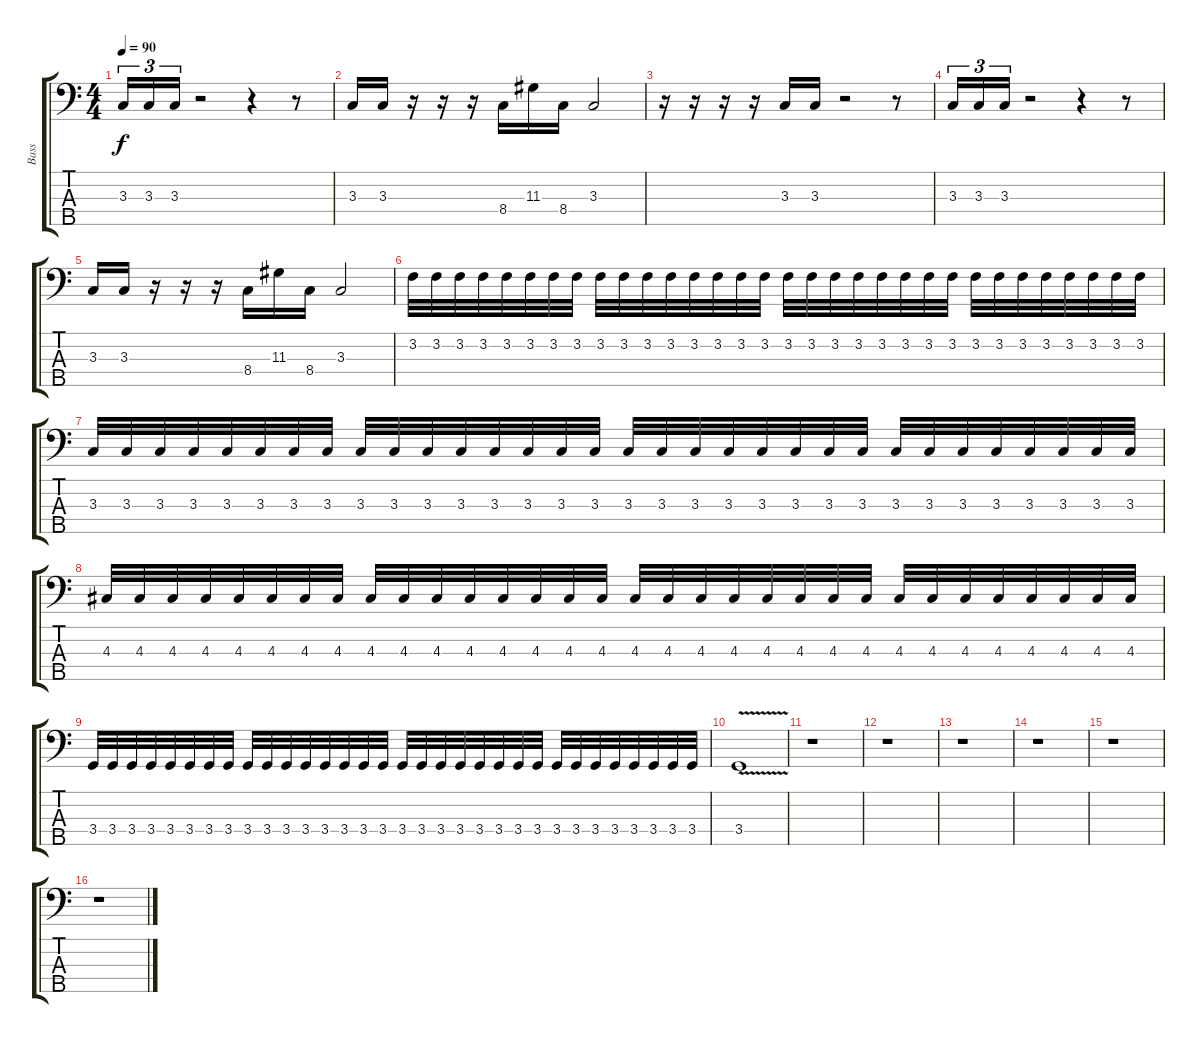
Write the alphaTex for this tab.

\track ("Bass" "Bass") {instrument electricbassfinger}
\staff {score tabs}
\tuning (G2 D2 A1 E1 B0) {hide}
\ts (4 4)
\tempo 90
\clef f4
\ks c
3.3.16{tu (3 2) dy f} 3.3.16{tu (3 2)} 3.3.16{tu (3 2)} r.2 r.4 r.8 |
3.3.16 3.3.16 r.16 r.16 r.16 8.4.16 11.3.16 8.4.16 3.3.2 |
r.16 r.16 r.16 r.16 3.3.16 3.3.16 r.2 r.8 |
3.3.16{tu (3 2)} 3.3.16{tu (3 2)} 3.3.16{tu (3 2)} r.2 r.4 r.8 |
3.3.16 3.3.16 r.16 r.16 r.16 8.4.16 11.3.16 8.4.16 3.3.2 |
3.2.32 3.2.32 3.2.32 3.2.32 3.2.32 3.2.32 3.2.32 3.2.32 3.2.32 3.2.32 3.2.32 3.2.32 3.2.32 3.2.32 3.2.32 3.2.32 3.2.32 3.2.32 3.2.32 3.2.32 3.2.32 3.2.32 3.2.32 3.2.32 3.2.32 3.2.32 3.2.32 3.2.32 3.2.32 3.2.32 3.2.32 3.2.32 |
3.3.32 3.3.32 3.3.32 3.3.32 3.3.32 3.3.32 3.3.32 3.3.32 3.3.32 3.3.32 3.3.32 3.3.32 3.3.32 3.3.32 3.3.32 3.3.32 3.3.32 3.3.32 3.3.32 3.3.32 3.3.32 3.3.32 3.3.32 3.3.32 3.3.32 3.3.32 3.3.32 3.3.32 3.3.32 3.3.32 3.3.32 3.3.32 |
4.3.32 4.3.32 4.3.32 4.3.32 4.3.32 4.3.32 4.3.32 4.3.32 4.3.32 4.3.32 4.3.32 4.3.32 4.3.32 4.3.32 4.3.32 4.3.32 4.3.32 4.3.32 4.3.32 4.3.32 4.3.32 4.3.32 4.3.32 4.3.32 4.3.32 4.3.32 4.3.32 4.3.32 4.3.32 4.3.32 4.3.32 4.3.32 |
3.4.32 3.4.32 3.4.32 3.4.32 3.4.32 3.4.32 3.4.32 3.4.32 3.4.32 3.4.32 3.4.32 3.4.32 3.4.32 3.4.32 3.4.32 3.4.32 3.4.32 3.4.32 3.4.32 3.4.32 3.4.32 3.4.32 3.4.32 3.4.32 3.4.32 3.4.32 3.4.32 3.4.32 3.4.32 3.4.32 3.4.32 3.4.32 |
3.4{v}.1 |
r.1 |
r.1 |
r.1 |
r.1 |
r.1 |
r.1
